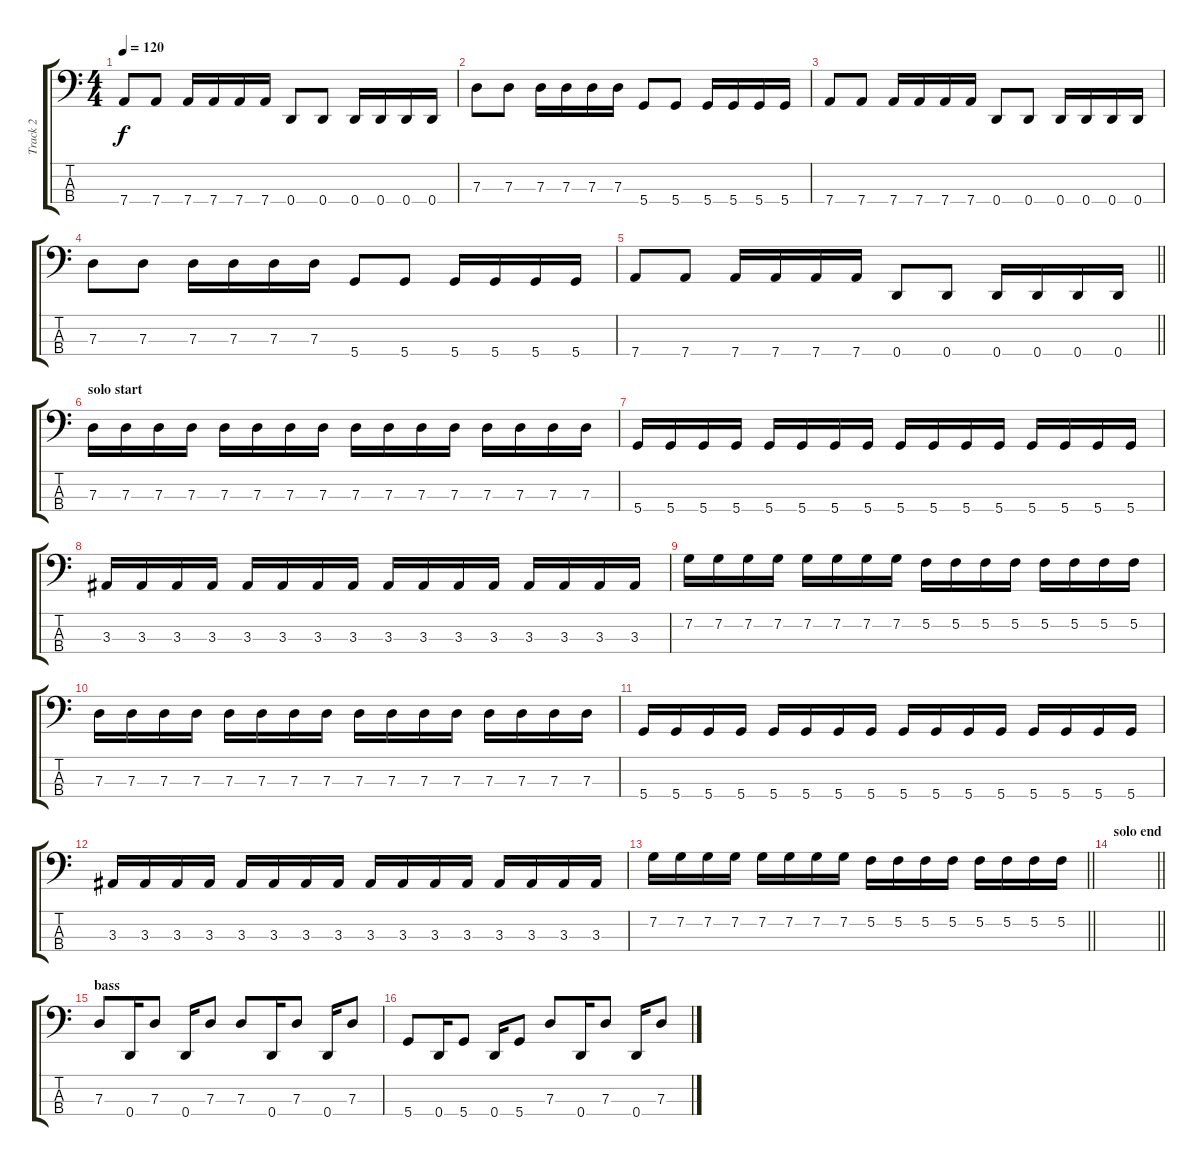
\track ("Track 2" "Track 2") {instrument electricbassfinger}
\staff {score tabs}
\tuning (F2 C2 G1 D1) {hide}
\ts (4 4)
\tempo 120
\clef f4
\ks c
7.4.8{dy f} 7.4.8 7.4.16 7.4.16 7.4.16 7.4.16 0.4.8 0.4.8 0.4.16 0.4.16 0.4.16 0.4.16 |
7.3.8 7.3.8 7.3.16 7.3.16 7.3.16 7.3.16 5.4.8 5.4.8 5.4.16 5.4.16 5.4.16 5.4.16 |
7.4.8 7.4.8 7.4.16 7.4.16 7.4.16 7.4.16 0.4.8 0.4.8 0.4.16 0.4.16 0.4.16 0.4.16 |
7.3.8 7.3.8 7.3.16 7.3.16 7.3.16 7.3.16 5.4.8 5.4.8 5.4.16 5.4.16 5.4.16 5.4.16 |
\barLineRight lightlight
7.4.8 7.4.8 7.4.16 7.4.16 7.4.16 7.4.16 0.4.8 0.4.8 0.4.16 0.4.16 0.4.16 0.4.16 |
\section ("" "solo start")
7.3.16 7.3.16 7.3.16 7.3.16 7.3.16 7.3.16 7.3.16 7.3.16 7.3.16 7.3.16 7.3.16 7.3.16 7.3.16 7.3.16 7.3.16 7.3.16 |
5.4.16 5.4.16 5.4.16 5.4.16 5.4.16 5.4.16 5.4.16 5.4.16 5.4.16 5.4.16 5.4.16 5.4.16 5.4.16 5.4.16 5.4.16 5.4.16 |
3.3.16 3.3.16 3.3.16 3.3.16 3.3.16 3.3.16 3.3.16 3.3.16 3.3.16 3.3.16 3.3.16 3.3.16 3.3.16 3.3.16 3.3.16 3.3.16 |
7.2.16 7.2.16 7.2.16 7.2.16 7.2.16 7.2.16 7.2.16 7.2.16 5.2.16 5.2.16 5.2.16 5.2.16 5.2.16 5.2.16 5.2.16 5.2.16 |
7.3.16 7.3.16 7.3.16 7.3.16 7.3.16 7.3.16 7.3.16 7.3.16 7.3.16 7.3.16 7.3.16 7.3.16 7.3.16 7.3.16 7.3.16 7.3.16 |
5.4.16 5.4.16 5.4.16 5.4.16 5.4.16 5.4.16 5.4.16 5.4.16 5.4.16 5.4.16 5.4.16 5.4.16 5.4.16 5.4.16 5.4.16 5.4.16 |
3.3.16 3.3.16 3.3.16 3.3.16 3.3.16 3.3.16 3.3.16 3.3.16 3.3.16 3.3.16 3.3.16 3.3.16 3.3.16 3.3.16 3.3.16 3.3.16 |
\barLineRight lightlight
7.2.16 7.2.16 7.2.16 7.2.16 7.2.16 7.2.16 7.2.16 7.2.16 5.2.16 5.2.16 5.2.16 5.2.16 5.2.16 5.2.16 5.2.16 5.2.16 |
\section ("" "solo end")
\barLineRight lightlight
|
\section ("" "bass")
7.3.8 0.4.16 7.3.8 0.4.16 7.3.8 7.3.8 0.4.16 7.3.8 0.4.16 7.3.8 |
5.4.8 0.4.16 5.4.8 0.4.16 5.4.8 7.3.8 0.4.16 7.3.8 0.4.16 7.3.8
